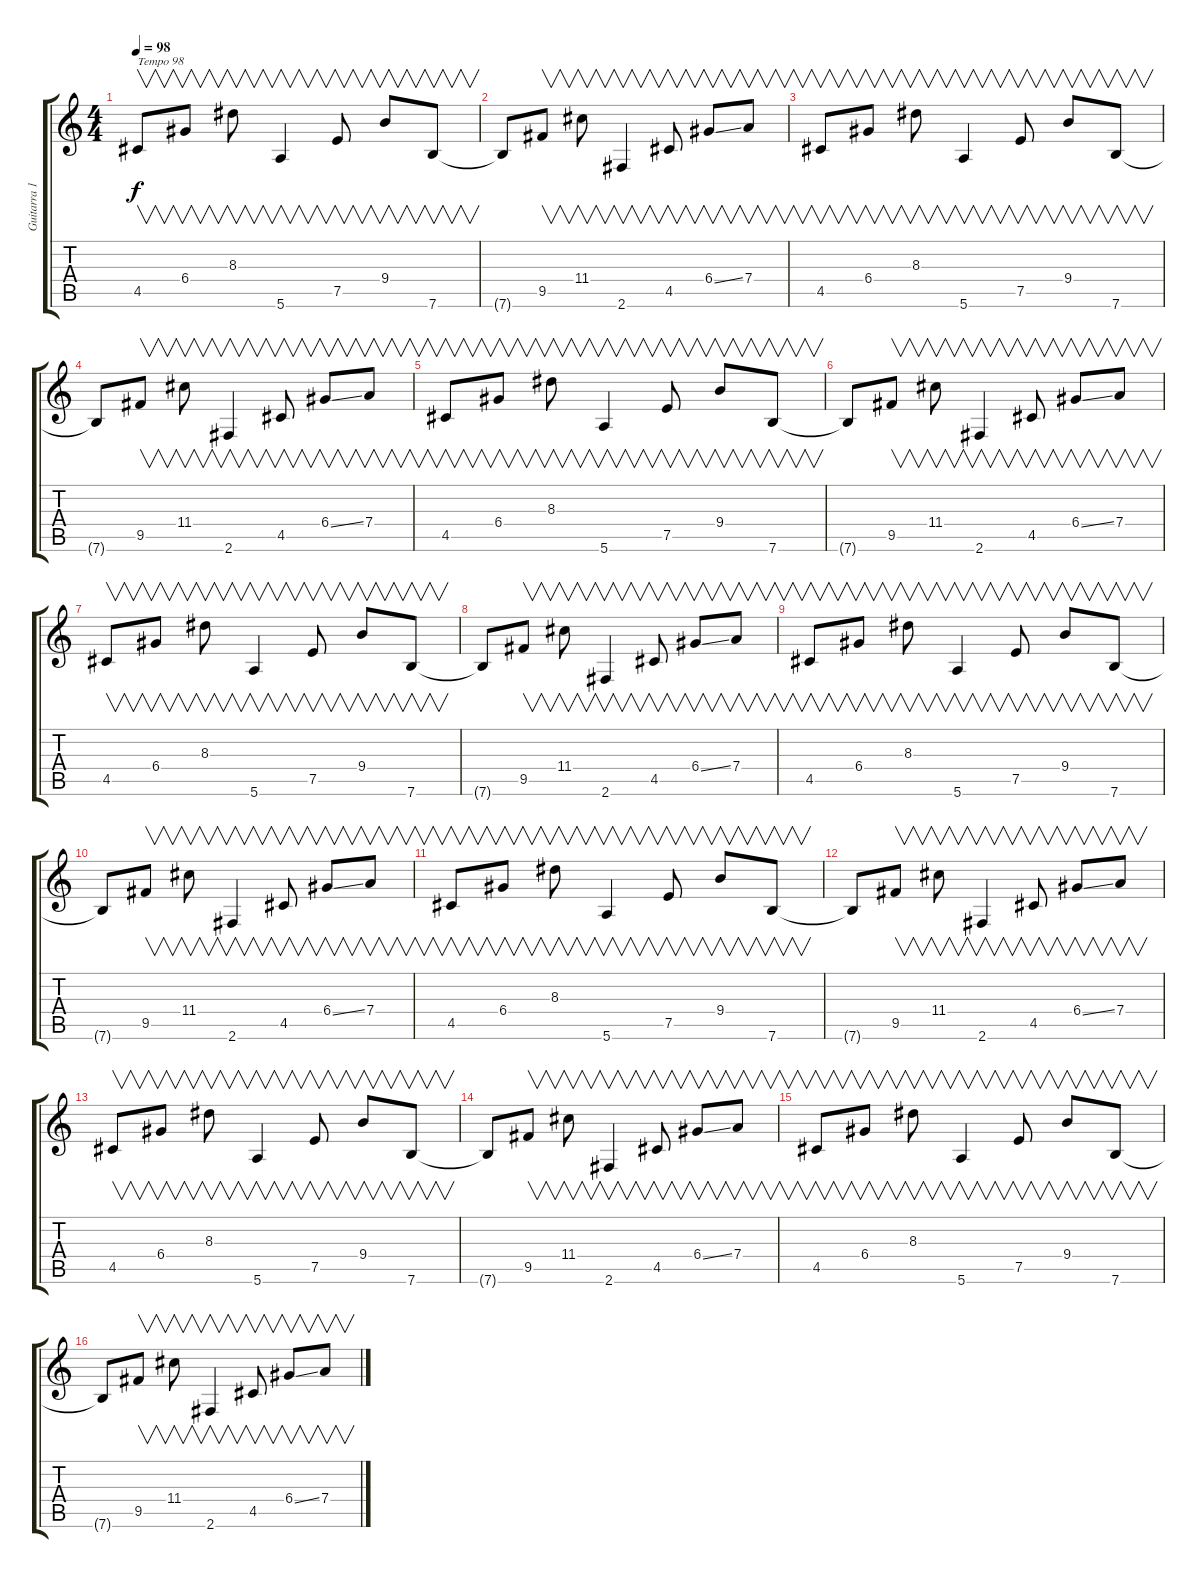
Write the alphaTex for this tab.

\track ("Guitarra 1" "Guitarra 1") {instrument electricguitarclean}
\staff {score tabs}
\tuning (E4 B3 G3 D3 A2 E2) {hide}
\ts (4 4)
\tempo 98
\clef g2
\ks c
4.5.8{v txt "Tempo 98" dy f instrument electricguitarclean} 6.4.8{v} 8.3.8{v} 5.6.4{v} 7.5.8{v} 9.4.8{v} 7.6.8{v} |
7.6{t}.8 9.5.8{v} 11.4.8{v} 2.6.4{v} 4.5.8{v} 6.4{ss}.8{v} 7.4.8{v} |
4.5.8{v} 6.4.8{v} 8.3.8{v} 5.6.4{v} 7.5.8{v} 9.4.8{v} 7.6.8{v} |
7.6{t}.8 9.5.8{v} 11.4.8{v} 2.6.4{v} 4.5.8{v} 6.4{ss}.8{v} 7.4.8{v} |
4.5.8{v} 6.4.8{v} 8.3.8{v} 5.6.4{v} 7.5.8{v} 9.4.8{v} 7.6.8{v} |
7.6{t}.8 9.5.8{v} 11.4.8{v} 2.6.4{v} 4.5.8{v} 6.4{ss}.8{v} 7.4.8{v} |
4.5.8{v} 6.4.8{v} 8.3.8{v} 5.6.4{v} 7.5.8{v} 9.4.8{v} 7.6.8{v} |
7.6{t}.8 9.5.8{v} 11.4.8{v} 2.6.4{v} 4.5.8{v} 6.4{ss}.8{v} 7.4.8{v} |
4.5.8{v} 6.4.8{v} 8.3.8{v} 5.6.4{v} 7.5.8{v} 9.4.8{v} 7.6.8{v} |
7.6{t}.8 9.5.8{v} 11.4.8{v} 2.6.4{v} 4.5.8{v} 6.4{ss}.8{v} 7.4.8{v} |
4.5.8{v} 6.4.8{v} 8.3.8{v} 5.6.4{v} 7.5.8{v} 9.4.8{v} 7.6.8{v} |
7.6{t}.8 9.5.8{v} 11.4.8{v} 2.6.4{v} 4.5.8{v} 6.4{ss}.8{v} 7.4.8{v} |
4.5.8{v} 6.4.8{v} 8.3.8{v} 5.6.4{v} 7.5.8{v} 9.4.8{v} 7.6.8{v} |
7.6{t}.8 9.5.8{v} 11.4.8{v} 2.6.4{v} 4.5.8{v} 6.4{ss}.8{v} 7.4.8{v} |
4.5.8{v} 6.4.8{v} 8.3.8{v} 5.6.4{v} 7.5.8{v} 9.4.8{v} 7.6.8{v} |
7.6{t}.8 9.5.8{v} 11.4.8{v} 2.6.4{v} 4.5.8{v} 6.4{ss}.8{v} 7.4.8{v}
